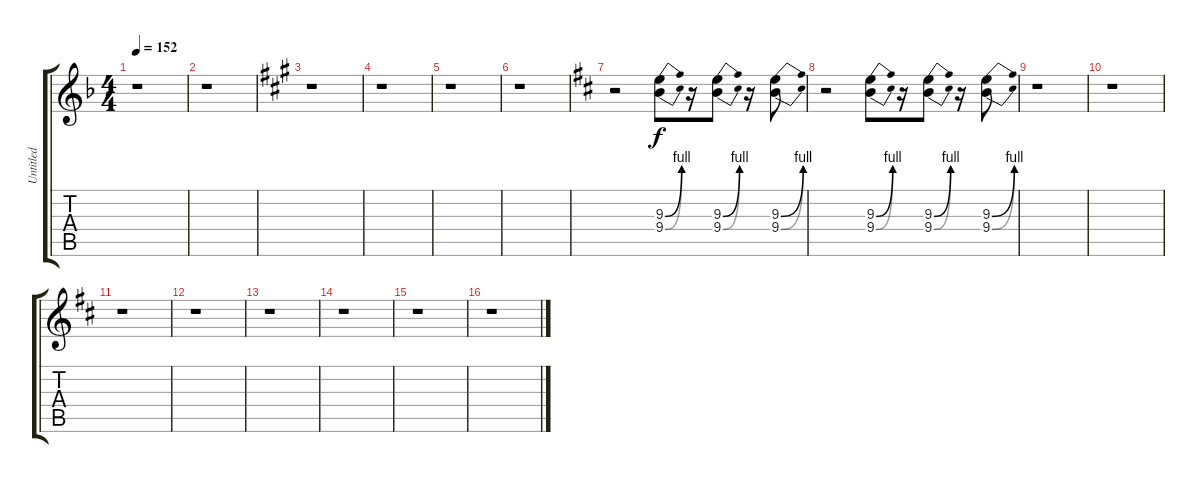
\track ("Untitled" "Untitled") {instrument distortionguitar}
\staff {score tabs}
\tuning (E4 B3 G3 D3 A2 E2) {hide}
\ts (4 4)
\tempo 152
\clef g2
\ks f
r.1{dy f} |
r.1 |
\ks a
r.1 |
r.1 |
r.1 |
r.1 |
\ks d
r.2 (9.3{be (bend 0 0 60 4)} 9.4{be (bend 0 0 60 4)}).8 r.16 (9.3{be (bend 0 0 60 4)} 9.4{be (bend 0 0 60 4)}).8 r.16 (9.3{be (bend 0 0 60 4)} 9.4{be (bend 0 0 60 4)}).8 |
r.2 (9.3{be (bend 0 0 60 4)} 9.4{be (bend 0 0 60 4)}).8 r.16 (9.3{be (bend 0 0 60 4)} 9.4{be (bend 0 0 60 4)}).8 r.16 (9.3{be (bend 0 0 60 4)} 9.4{be (bend 0 0 60 4)}).8 |
r.1 |
r.1 |
r.1 |
r.1 |
r.1 |
r.1 |
r.1 |
r.1
